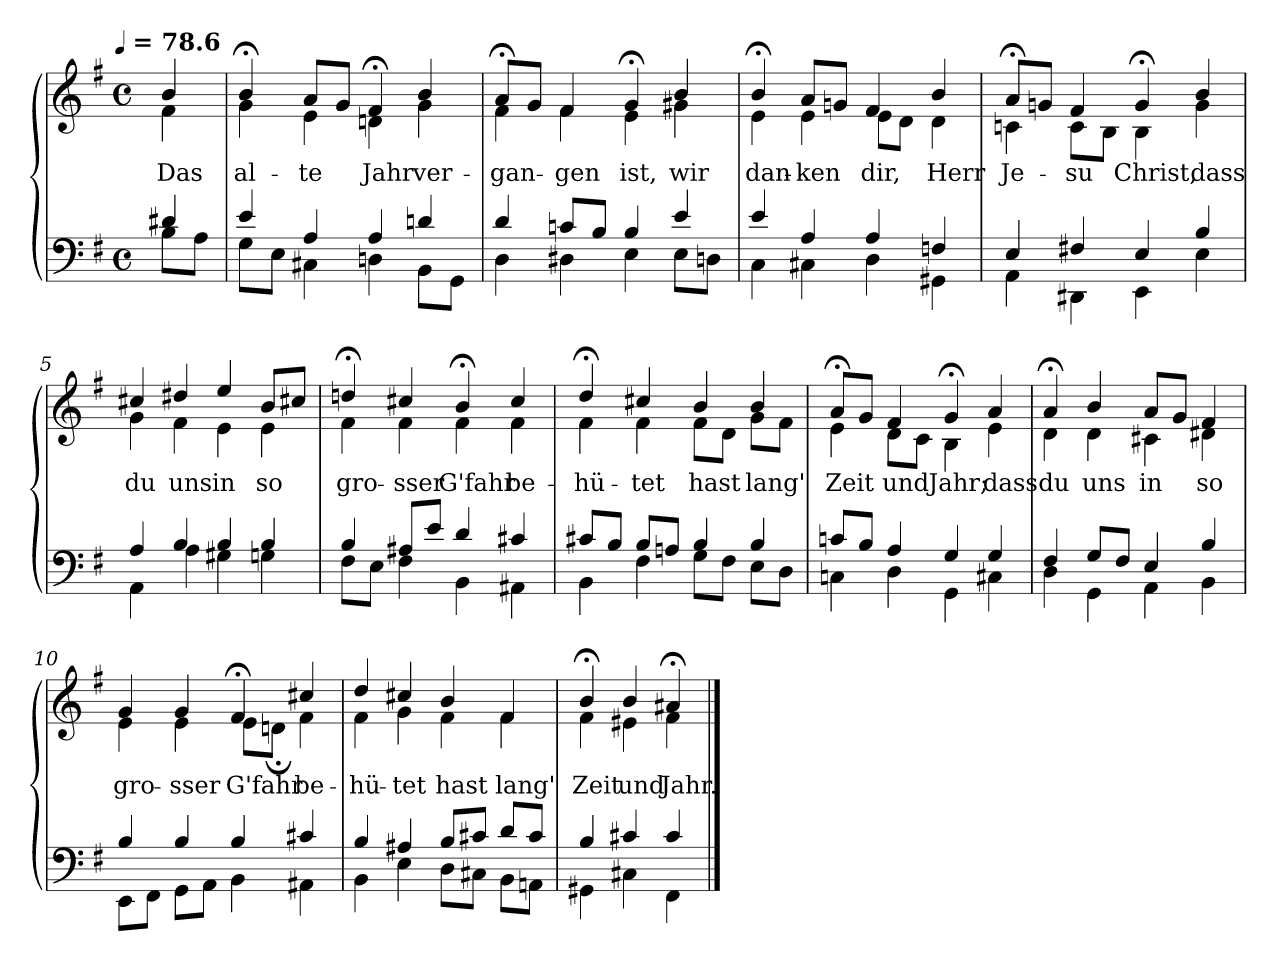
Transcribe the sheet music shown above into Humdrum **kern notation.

**kern	**kern	**text	**dynam
*part1	*part1	*part1	*part1
*staff2	*staff1	*staff1	*staff1/2
*clefF4	*clefG2	*	*
*k[f#]	*k[f#]	*	*
!!LO:TX:omd:t=[quarter] = 78.6
*M4/4	*M4/4	*	*
*met(c)	*met(c)	*	*
*MM78	*MM78	*	*
=	=	=	=
*^	*^	*	*
4d#X	8BL	4b	4f#	Das	.
.	8AJ	.	.	.	.
=1	=1	=1	=1	=1	=1
4e	8GL	4b;<	4g	al-	.
.	8EJ	.	.	.	.
4A	4C#X	8aL	4e	-te	♩ = 78
.	.	8gJ	.	.	.
4A	4Dn	4f#;<	4dn	Jahr	.
4dn	8BBL	4b	4g	ver-	.
.	8GGJ	.	.	.	.
=2	=2	=2	=2	=2	=2
4d	4D	8a;<L	4f#	-gan-	.
.	.	8gJ	.	.	.
8cnL	4D#X	4f#	4f#	-gen	♩ = 74
8BJ	.	.	.	.	.
4B	4E	4g;<	4e	ist,	.
4e	8EL	4b	4g#X	wir	♩ = 76.5
.	8DnJ	.	.	.	.
=3	=3	=3	=3	=3	=3
*	*	*MM77	*	*	*
4e	4C	4b;<	4e	dan-	.
4A	4C#X	8aL	4e	-ken	.
.	.	8gnJ	.	.	.
4A	4D	4f#	8eL	dir,	.
.	.	.	8dJ	.	.
4Fn	4GG#X	4b	4d	Herr	.
!!LO:LB:g=z	!!
=4	=4	=4	=4	=4	=4
*	*	*MM78	*	*	*
4E	4AA	8a;<L	4cn	Je-	.
.	.	8gnJ	.	.	.
4F#X	4DD#X	4f#	8cL	-su	♩ = 75
.	.	.	8BJ	.	.
4E	4EE	4g;<	4B	Christ,	.
4B	4E	4b	4g	dass	♩ = 77
=5	=5	=5	=5	=5	=5
4A	4AA	4cc#X	4g	du	.
4B	4A	4dd#X	4f#	uns	.
4B	4G#X	4ee	4e	in	.
4B	4Gn	8bL	4e	so	.
.	.	8cc#XJ	.	.	.
=6	=6	=6	=6	=6	=6
*	*	*MM77	*	*	*
4B	8F#L	4ddn;<	4f#	gro-	.
.	8EJ	.	.	.	.
8A#XL	4F#	4cc#X	4f#	sser	♩ = 76
8eJ	.	.	.	.	.
4d	4BB	4b;<	4f#	G'fahr	.
4c#X	4AA#X	4cc#	4f#	be-	.
=7	=7	=7	=7	=7	=7
*	*	*MM76	*	*	*
8c#XL	4BB	4dd;<	4f#	-hü-	.
8BJ	.	.	.	.	.
8BL	4F#	4cc#X	4f#	-tet	.
8AnJ	.	.	.	.	.
4B	8GL	4b	8f#L	hast	♩ = 75
.	8F#J	.	8dJ	.	.
4B	8EL	4b	8gL	lang'	.
.	8DJ	.	8f#J	.	.
!!LO:LB:g=z	!!
=8	=8	=8	=8	=8	=8
8cnL	4Cn	8a;<L	4e	Zeit	.
8BJ	.	8gJ	.	.	.
4A	4D	4f#	8dL	und	.
.	.	.	8cJ	.	.
4G	4GG	4g;<	4B	Jahr;	.
4G	4C#X	4a	4e	dass	♩ = 74.6
=9	=9	=9	=9	=9	=9
4F#	4D	4a;<	4d	du	.
8GL	4GG	4b	4d	uns	.
8F#J	.	.	.	.	.
4E	4AA	8aL	4c#X	in	.
.	.	8gJ	.	.	.
4B	4BB	4f#	4d#X	so	.
=10	=10	=10	=10	=10	=10
*	*	*MM74	*	*	*
4B	8EEL	4g	4e	gro-	.
.	8FF#J	.	.	.	.
4B	8GGL	4g	4e	-sser	.
.	8AAJ	.	.	.	.
4B	4BB	4f#;<	8eL	G'fahr	.
.	.	.	8dn;J	.	.
4c#X	4AA#X	4cc#X	4f#	be-	♩ = 72
=11	=11	=11	=11	=11	=11
4B	4BB	4dd	4f#	-hü-	.
4A#X	4E	4cc#X	4g	-tet	.
8BL	8DL	4b	4f#	hast	♩ = 70
8c#XJ	8C#XJ	.	.	.	.
8dL	8BBL	4f#	4f#	lang'	.
8c#J	8AAnJ	.	.	.	.
=12	=12	=12	=12	=12	=12
*	*	*MM68	*	*	*
4B	4GG#X	4b;<	4f#	Zeit	.
4c#X	4C#X	4b	4e#X	und	♩ = 60
4c#	4FF#	4a#X;<	4f#	Jahr.	.
*v	*v	*	*	*	*
*	*v	*v	*	*
==	==	==	==
*-	*-	*-	*-
